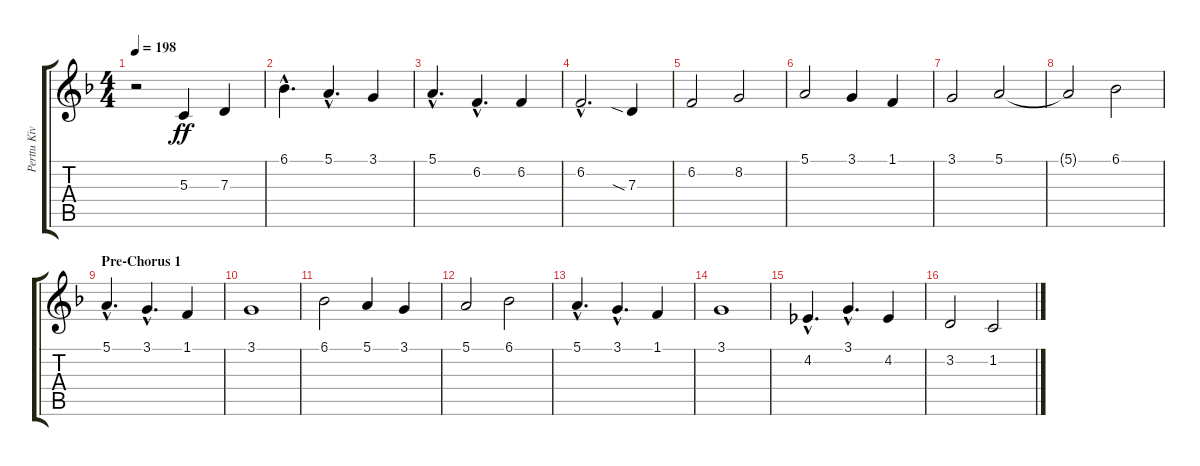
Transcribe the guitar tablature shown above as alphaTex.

\track ("Perttu Kivilaakso - Lead Cello" "Perttu Kiv") {instrument cello}
\staff {score tabs}
\tuning (E4 B3 G3 D3 A2 E2) {hide}
\ts (4 4)
\tempo 198
\clef g2
\ks f
r.2{dy ff} 5.3.4 7.3.4 |
6.1{hac}.4{d} 5.1{hac}.4{d} 3.1.4 |
5.1{hac}.4{d} 6.2{hac}.4{d} 6.2.4 |
6.2{hac}.2{d} 7.3{sia}.4 |
6.2.2 8.2.2 |
5.1.2 3.1.4 1.1.4 |
3.1.2 5.1.2 |
5.1{t}.2 6.1.2 |
\section ("" "Pre-Chorus 1")
5.1{hac}.4{d} 3.1{hac}.4{d} 1.1.4 |
3.1.1 |
6.1.2 5.1.4 3.1.4 |
5.1.2 6.1.2 |
5.1{hac}.4{d} 3.1{hac}.4{d} 1.1.4 |
3.1.1 |
4.2{hac}.4{d} 3.1{hac}.4{d} 4.2.4 |
3.2.2 1.2.2
